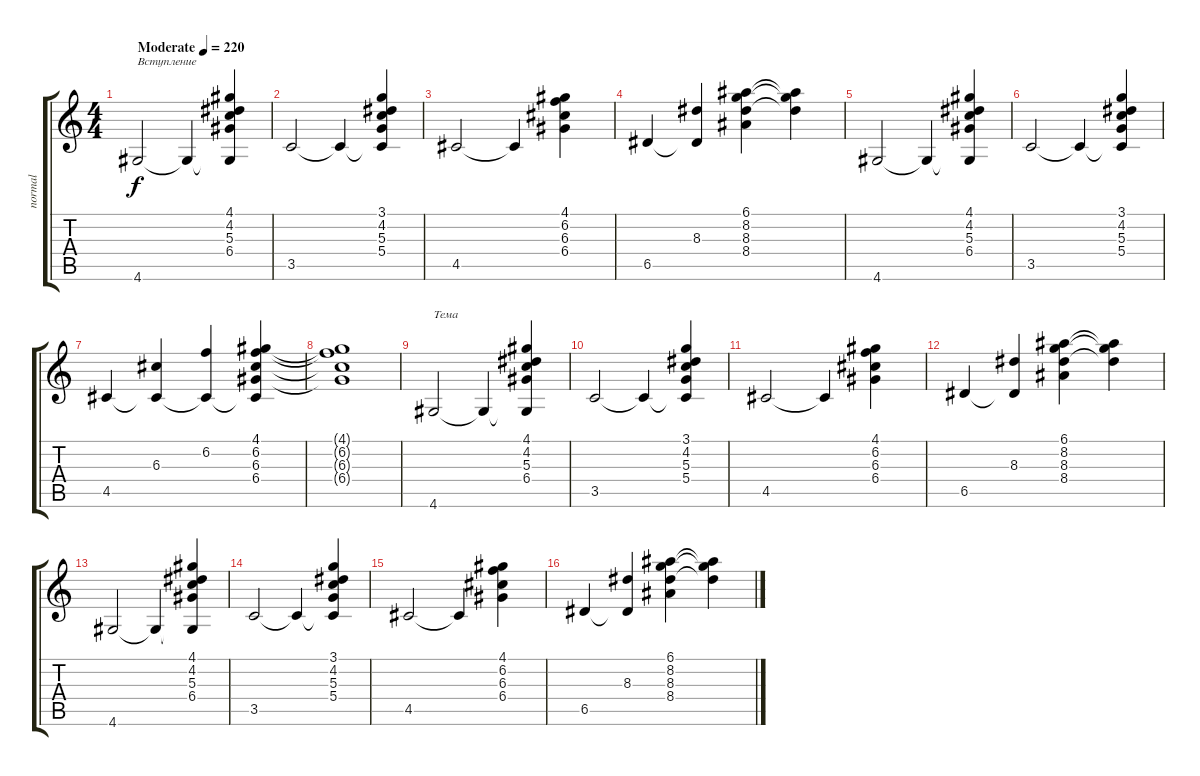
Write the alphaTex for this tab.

\track ("normal" "normal") {instrument acousticguitarsteel}
\staff {score tabs}
\tuning (E4 B3 G3 D3 A2 E2) {hide}
\ts (4 4)
\tempo (220 "Moderate")
\clef g2
\ks c
4.6.2{txt "Вступление" dy f instrument acousticguitarsteel} 4.6{t}.4 (4.1 4.2 5.3 6.4 4.6{t}).4 |
3.5.2 3.5{t}.4 (3.1 4.2 5.3 5.4 3.5{t}).4 |
4.5.2 4.5{t}.4 (4.1 6.2 6.3 6.4).4 |
6.5.4 (8.3 6.5{t}).4 (6.1 8.2 8.3 8.4).4 (6.1{t} 8.2{t} 8.3{t}).4 |
4.6.2 4.6{t}.4 (4.1 4.2 5.3 6.4 4.6{t}).4 |
3.5.2 3.5{t}.4 (3.1 4.2 5.3 5.4 3.5{t}).4 |
4.5.4 (6.3 4.5{t}).4 (6.2 4.5{t}).4 (4.1 6.2 6.3 6.4 4.5{t}).4 |
(4.1{t} 6.2{t} 6.3{t} 6.4{t}).1 |
4.6.2{txt "Тема"} 4.6{t}.4 (4.1 4.2 5.3 6.4 4.6{t}).4 |
3.5.2 3.5{t}.4 (3.1 4.2 5.3 5.4 3.5{t}).4 |
4.5.2 4.5{t}.4 (4.1 6.2 6.3 6.4).4 |
6.5.4 (8.3 6.5{t}).4 (6.1 8.2 8.3 8.4).4 (6.1{t} 8.2{t} 8.3{t}).4 |
4.6.2 4.6{t}.4 (4.1 4.2 5.3 6.4 4.6{t}).4 |
3.5.2 3.5{t}.4 (3.1 4.2 5.3 5.4 3.5{t}).4 |
4.5.2 4.5{t}.4 (4.1 6.2 6.3 6.4).4 |
6.5.4 (8.3 6.5{t}).4 (6.1 8.2 8.3 8.4).4 (6.1{t} 8.2{t} 8.3{t}).4
